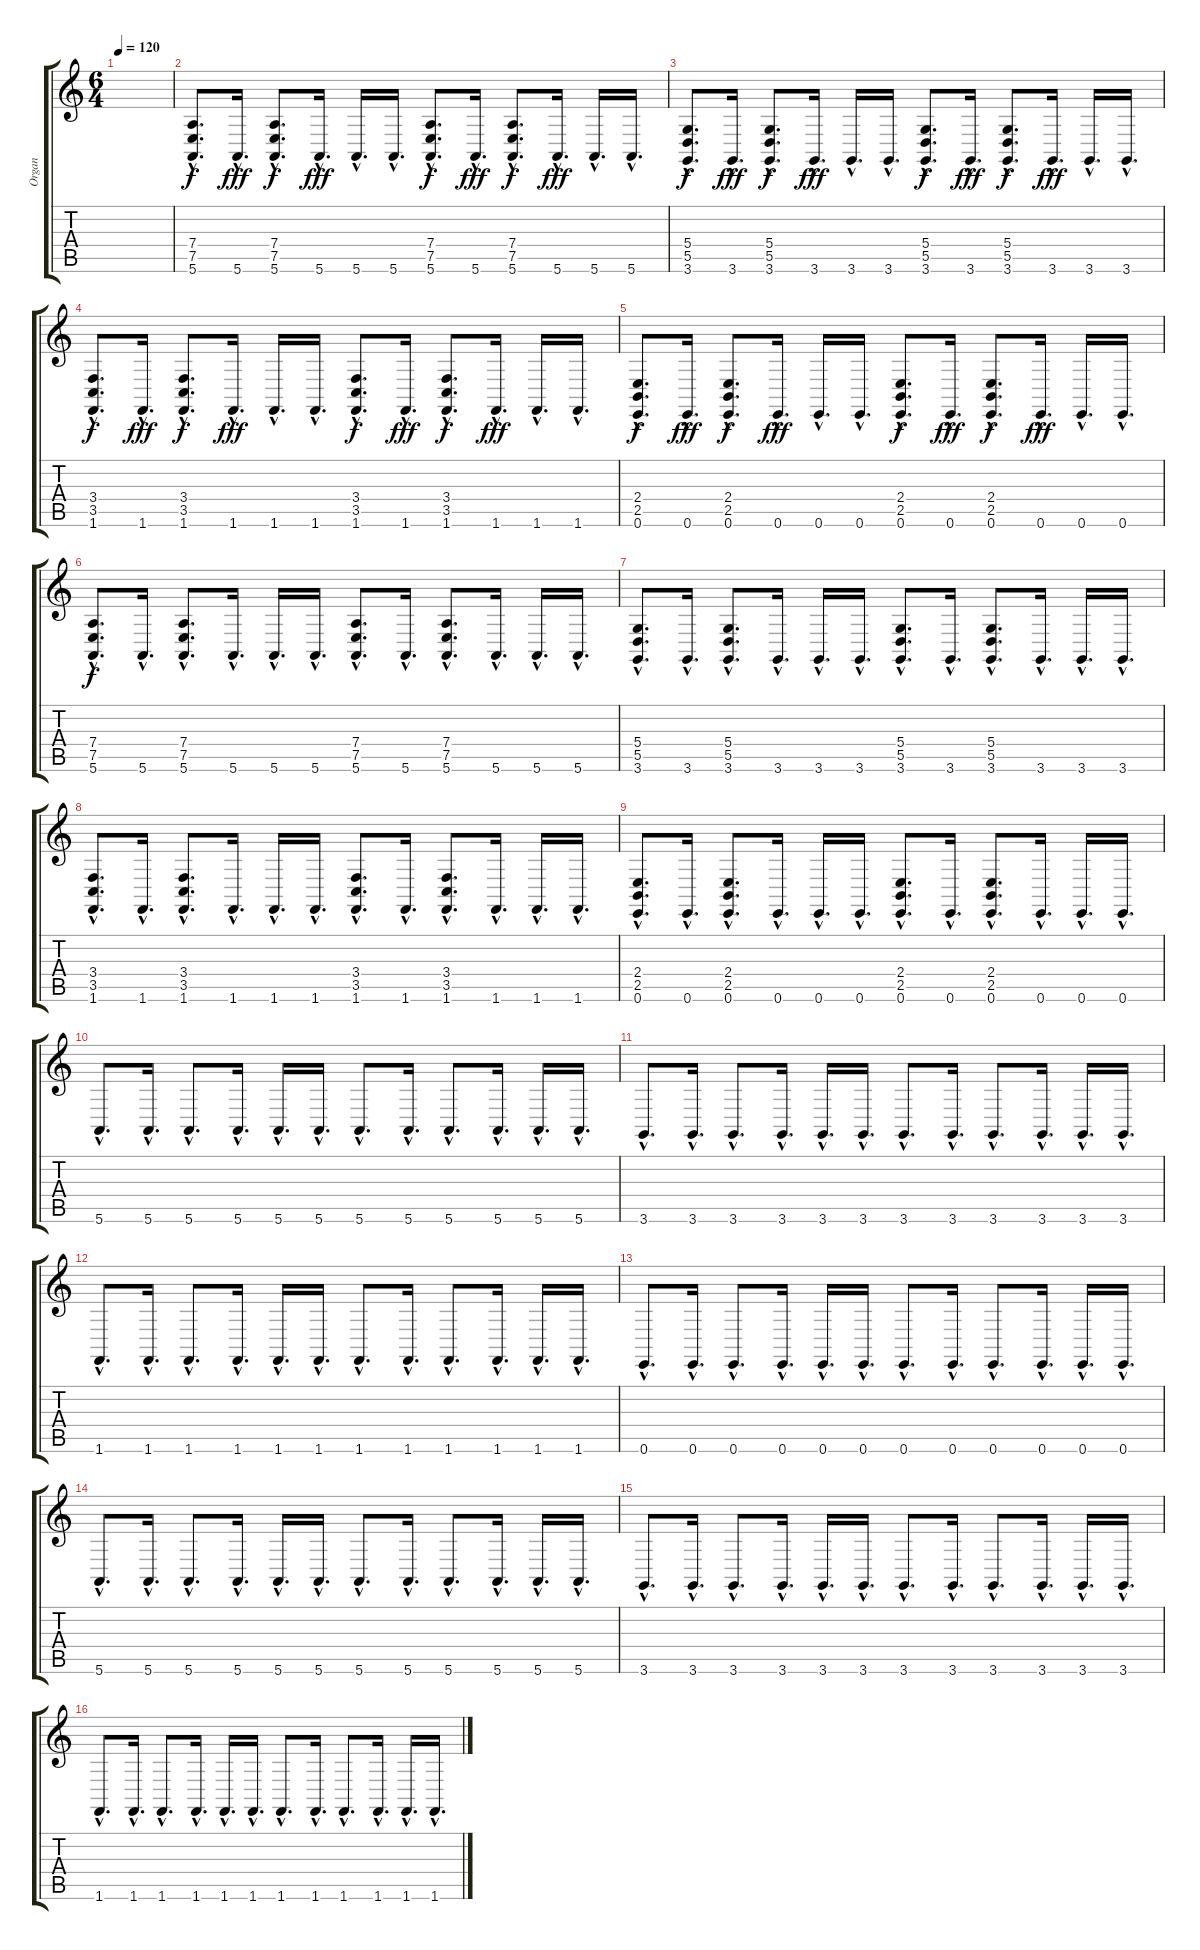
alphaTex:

\track ("Organ" "Organ") {instrument drawbarorgan}
\staff {score tabs}
\tuning (E4 B3 G3 D3 A2 E2) {hide}
\ts (6 4)
\tempo 120
\clef g2
\ks c
|
(7.4{hac} 7.5{hac} 5.6{hac}).8{d} 5.6{hac}.16{d dy fff} (7.4{hac} 7.5{hac} 5.6{hac}).8{d dy f} 5.6{hac}.16{d dy fff} 5.6{hac}.16{d} 5.6{hac}.16{d} (7.4{hac} 7.5{hac} 5.6{hac}).8{d dy f} 5.6{hac}.16{d dy fff} (7.4{hac} 7.5{hac} 5.6{hac}).8{d dy f} 5.6{hac}.16{d dy fff} 5.6{hac}.16{d} 5.6{hac}.16{d} |
(5.4{hac} 5.5{hac} 3.6{hac}).8{d dy f} 3.6{hac}.16{d dy fff} (5.4{hac} 5.5{hac} 3.6{hac}).8{d dy f} 3.6{hac}.16{d dy fff} 3.6{hac}.16{d} 3.6{hac}.16{d} (5.4{hac} 5.5{hac} 3.6{hac}).8{d dy f} 3.6{hac}.16{d dy fff} (5.4{hac} 5.5{hac} 3.6{hac}).8{d dy f} 3.6{hac}.16{d dy fff} 3.6{hac}.16{d} 3.6{hac}.16{d} |
(3.4{hac} 3.5{hac} 1.6{hac}).8{d dy f} 1.6{hac}.16{d dy fff} (3.4{hac} 3.5{hac} 1.6{hac}).8{d dy f} 1.6{hac}.16{d dy fff} 1.6{hac}.16{d} 1.6{hac}.16{d} (3.4{hac} 3.5{hac} 1.6{hac}).8{d dy f} 1.6{hac}.16{d dy fff} (3.4{hac} 3.5{hac} 1.6{hac}).8{d dy f} 1.6{hac}.16{d dy fff} 1.6{hac}.16{d} 1.6{hac}.16{d} |
(2.4{hac} 2.5{hac} 0.6{hac}).8{d dy f} 0.6{hac}.16{d dy fff} (2.4{hac} 2.5{hac} 0.6{hac}).8{d dy f} 0.6{hac}.16{d dy fff} 0.6{hac}.16{d} 0.6{hac}.16{d} (2.4{hac} 2.5{hac} 0.6{hac}).8{d dy f} 0.6{hac}.16{d dy fff} (2.4{hac} 2.5{hac} 0.6{hac}).8{d dy f} 0.6{hac}.16{d dy fff} 0.6{hac}.16{d} 0.6{hac}.16{d} |
(7.4{hac} 7.5{hac} 5.6{hac}).8{d dy f} 5.6{hac}.16{d} (7.4{hac} 7.5{hac} 5.6{hac}).8{d} 5.6{hac}.16{d} 5.6{hac}.16{d} 5.6{hac}.16{d} (7.4{hac} 7.5{hac} 5.6{hac}).8{d} 5.6{hac}.16{d} (7.4{hac} 7.5{hac} 5.6{hac}).8{d} 5.6{hac}.16{d} 5.6{hac}.16{d} 5.6{hac}.16{d} |
(5.4{hac} 5.5{hac} 3.6{hac}).8{d} 3.6{hac}.16{d} (5.4{hac} 5.5{hac} 3.6{hac}).8{d} 3.6{hac}.16{d} 3.6{hac}.16{d} 3.6{hac}.16{d} (5.4{hac} 5.5{hac} 3.6{hac}).8{d} 3.6{hac}.16{d} (5.4{hac} 5.5{hac} 3.6{hac}).8{d} 3.6{hac}.16{d} 3.6{hac}.16{d} 3.6{hac}.16{d} |
(3.4{hac} 3.5{hac} 1.6{hac}).8{d} 1.6{hac}.16{d} (3.4{hac} 3.5{hac} 1.6{hac}).8{d} 1.6{hac}.16{d} 1.6{hac}.16{d} 1.6{hac}.16{d} (3.4{hac} 3.5{hac} 1.6{hac}).8{d} 1.6{hac}.16{d} (3.4{hac} 3.5{hac} 1.6{hac}).8{d} 1.6{hac}.16{d} 1.6{hac}.16{d} 1.6{hac}.16{d} |
(2.4{hac} 2.5{hac} 0.6{hac}).8{d} 0.6{hac}.16{d} (2.4{hac} 2.5{hac} 0.6{hac}).8{d} 0.6{hac}.16{d} 0.6{hac}.16{d} 0.6{hac}.16{d} (2.4{hac} 2.5{hac} 0.6{hac}).8{d} 0.6{hac}.16{d} (2.4{hac} 2.5{hac} 0.6{hac}).8{d} 0.6{hac}.16{d} 0.6{hac}.16{d} 0.6{hac}.16{d} |
5.6{hac}.8{d} 5.6{hac}.16{d} 5.6{hac}.8{d} 5.6{hac}.16{d} 5.6{hac}.16{d} 5.6{hac}.16{d} 5.6{hac}.8{d} 5.6{hac}.16{d} 5.6{hac}.8{d} 5.6{hac}.16{d} 5.6{hac}.16{d} 5.6{hac}.16{d} |
3.6{hac}.8{d} 3.6{hac}.16{d} 3.6{hac}.8{d} 3.6{hac}.16{d} 3.6{hac}.16{d} 3.6{hac}.16{d} 3.6{hac}.8{d} 3.6{hac}.16{d} 3.6{hac}.8{d} 3.6{hac}.16{d} 3.6{hac}.16{d} 3.6{hac}.16{d} |
1.6{hac}.8{d} 1.6{hac}.16{d} 1.6{hac}.8{d} 1.6{hac}.16{d} 1.6{hac}.16{d} 1.6{hac}.16{d} 1.6{hac}.8{d} 1.6{hac}.16{d} 1.6{hac}.8{d} 1.6{hac}.16{d} 1.6{hac}.16{d} 1.6{hac}.16{d} |
0.6{hac}.8{d} 0.6{hac}.16{d} 0.6{hac}.8{d} 0.6{hac}.16{d} 0.6{hac}.16{d} 0.6{hac}.16{d} 0.6{hac}.8{d} 0.6{hac}.16{d} 0.6{hac}.8{d} 0.6{hac}.16{d} 0.6{hac}.16{d} 0.6{hac}.16{d} |
5.6{hac}.8{d} 5.6{hac}.16{d} 5.6{hac}.8{d} 5.6{hac}.16{d} 5.6{hac}.16{d} 5.6{hac}.16{d} 5.6{hac}.8{d} 5.6{hac}.16{d} 5.6{hac}.8{d} 5.6{hac}.16{d} 5.6{hac}.16{d} 5.6{hac}.16{d} |
3.6{hac}.8{d} 3.6{hac}.16{d} 3.6{hac}.8{d} 3.6{hac}.16{d} 3.6{hac}.16{d} 3.6{hac}.16{d} 3.6{hac}.8{d} 3.6{hac}.16{d} 3.6{hac}.8{d} 3.6{hac}.16{d} 3.6{hac}.16{d} 3.6{hac}.16{d} |
1.6{hac}.8{d} 1.6{hac}.16{d} 1.6{hac}.8{d} 1.6{hac}.16{d} 1.6{hac}.16{d} 1.6{hac}.16{d} 1.6{hac}.8{d} 1.6{hac}.16{d} 1.6{hac}.8{d} 1.6{hac}.16{d} 1.6{hac}.16{d} 1.6{hac}.16{d}
